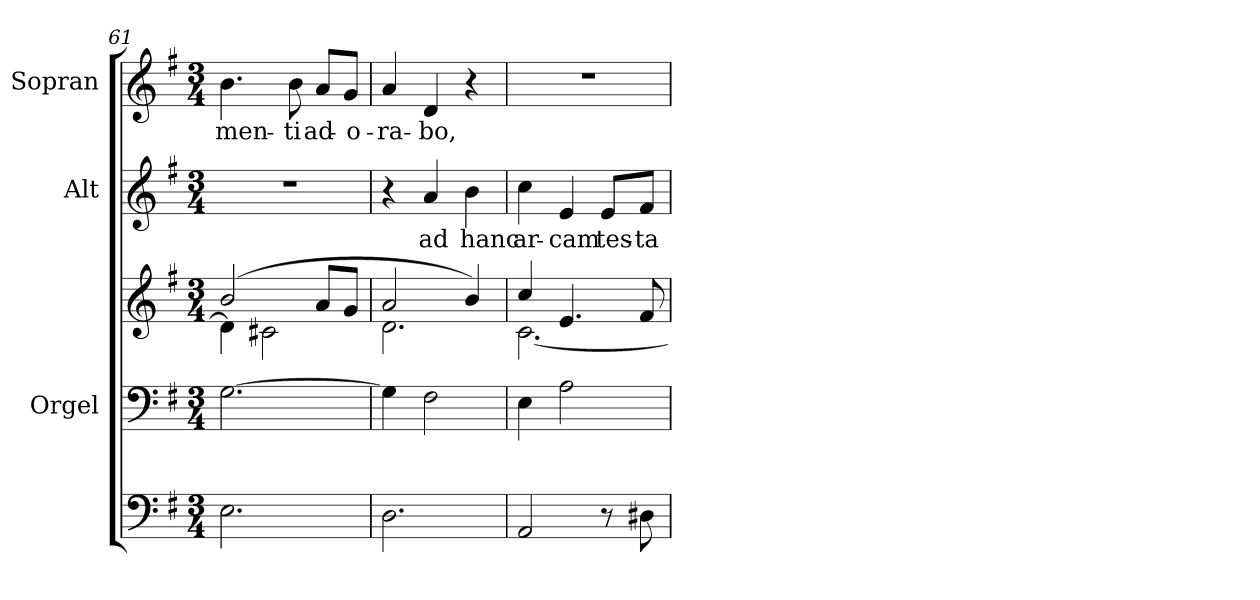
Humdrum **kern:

**kern	**kern	**kern	**kern	**text	**kern	**text
*part4	*part3	*part3	*part2	*part2	*part1	*part1
*staff5	*staff4	*staff3	*staff2	*staff2	*staff1	*staff1
*	*I"Orgel	*	*I"Alt	*	*I"Sopran	*
*	*I'Org.	*	*I'A.	*	*I'S.	*
*clefF4	*clefF4	*clefG2	*clefG2	*	*clefG2	*
*k[f#]	*k[f#]	*k[f#]	*k[f#]	*	*k[f#]	*
*G:	*G:	*G:	*G:	*	*G:	*
*M3/4	*M3/4	*M3/4	*M3/4	*	*M3/4	*
=61	=61	=61	=61	=61	=61	=61
*	*	*^	*	*	*	*
!	!	!	!	!	!	!	!LO:LY:b
2.E\	[2.G\	(2b/	4d\]	2.r	.	4.b\	-men-
.	.	.	2c#X\	.	.	.	.
!	!	!	!	!	!	!	!LO:LY:b
.	.	.	.	.	.	8b\	-ti
!	!	!	!	!	!	!	!LO:LY:b
.	.	8a/L	.	.	.	8a/L	ad-
!	!	!	!	!	!	!	!LO:LY:b
.	.	8g/J	.	.	.	8g/J	-o-
=62	=62	=62	=62	=62	=62	=62	=62
!	!	!	!	!	!	!	!LO:LY:b
2.D\	4G\]	2a/	2.d\	4r	.	4a/	-ra-
!	!	!	!	!	!LO:LY:b	!	!LO:LY:b
.	2F#\	.	.	4a/	ad	4d/	-bo,
!	!	!	!	!	!LO:LY:b	!	!
.	.	4b/)	.	4b\	hanc	4r	.
=63	=63	=63	=63	=63	=63	=63	=63
!	!	!	!	!	!LO:LY:b	!	!
2AA/	4E\	4cc/	[<2.c\	4cc\	ar-	2.r	.
!	!	!	!	!	!LO:LY:b	!	!
.	2A\	4.e/	.	4e/	-cam	.	.
!	!	!	!	!	!LO:LY:b	!	!
8r	.	.	.	8e/L	tes-	.	.
!	!	!	!	!	!LO:LY:b	!	!
8D#X\	.	8f#/	.	8f#/J	-ta-	.	.
*	*	*v	*v	*	*	*	*
=	=	=	=	=	=	=
*-	*-	*-	*-	*-	*-	*-
